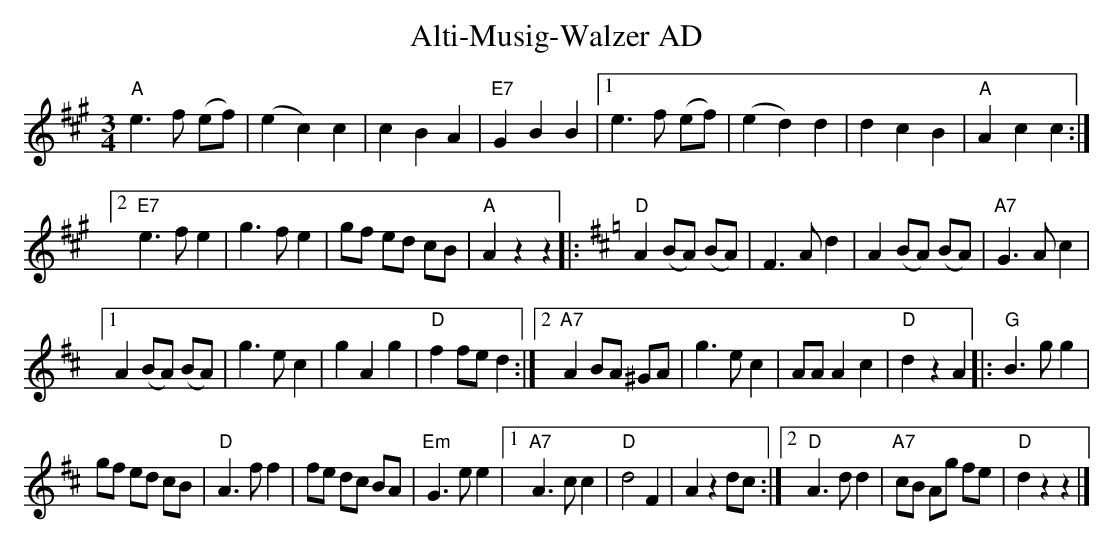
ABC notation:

X:1
T: Alti-Musig-Walzer AD
M:3/4
L:1/8
K:A
"A"e3f (ef) | (e2c2)c2 | c2B2A2 | "E7"G2B2B2 |1 e3f (ef) | (e2d2)d2 | d2c2B2 | "A"A2c2c2 :|2
"E7"e3fe2 | g3fe2 | gf ed cB | "A"A2z2z2 |: [K:D] "D"A2 (BA) (BA) | F3Ad2 | A2 (BA) (BA) | "A7"G3Ac2 |1
A2 (BA) (BA) | g3ec2 | g2A2g2 | "D"f2 fed2 :|2  "A7"A2 BA ^GA | g3ec2 | AAA2c2 | "D"d2z2A2 |: "G"B3gg2 |
gf ed cB | "D"A3ff2 | fe dc BA | "Em"G3ee2 |1 "A7"A3cc2 | "D"d4F2 | A2z2dc :|2 "D"A3dd2 | "A7"cB Ag fe | "D"d2z2z2 |]
